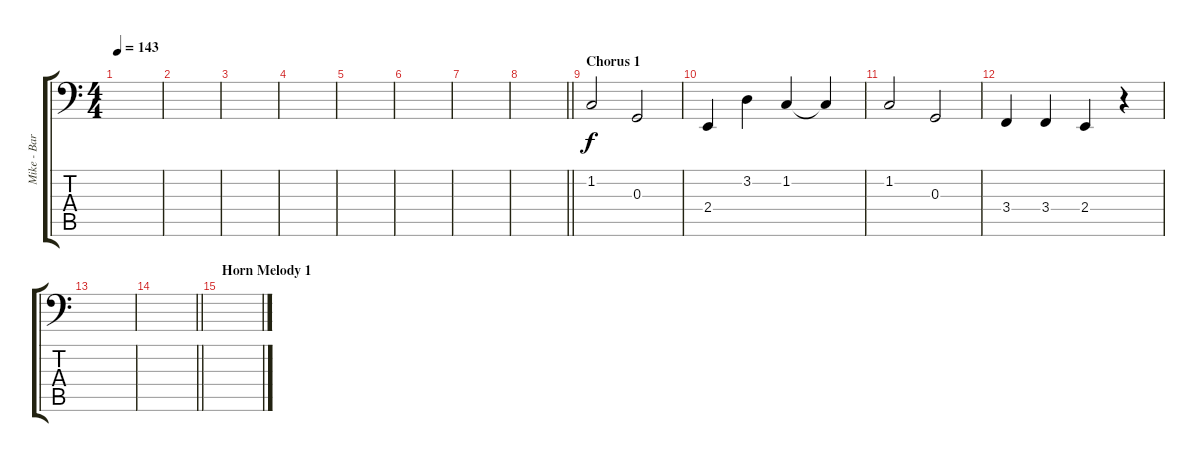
\track ("Mike - Bari" "Mike - Bar") {instrument baritonesax}
\staff {score tabs}
\tuning (E3 B2 G2 D2 A1 E1) {hide}
\ts (4 4)
\tempo 143
\clef f4
\ks c
|
|
|
|
|
|
|
\barLineRight lightlight
|
\section ("" "Chorus 1")
1.2.2 0.3.2 |
2.4.4 3.2.4 1.2.4 1.2{t}.4 |
1.2.2 0.3.2 |
3.4.4 3.4.4 2.4.4 r.4 |
|
\barLineRight lightlight
|
\section ("" "Horn Melody 1")
